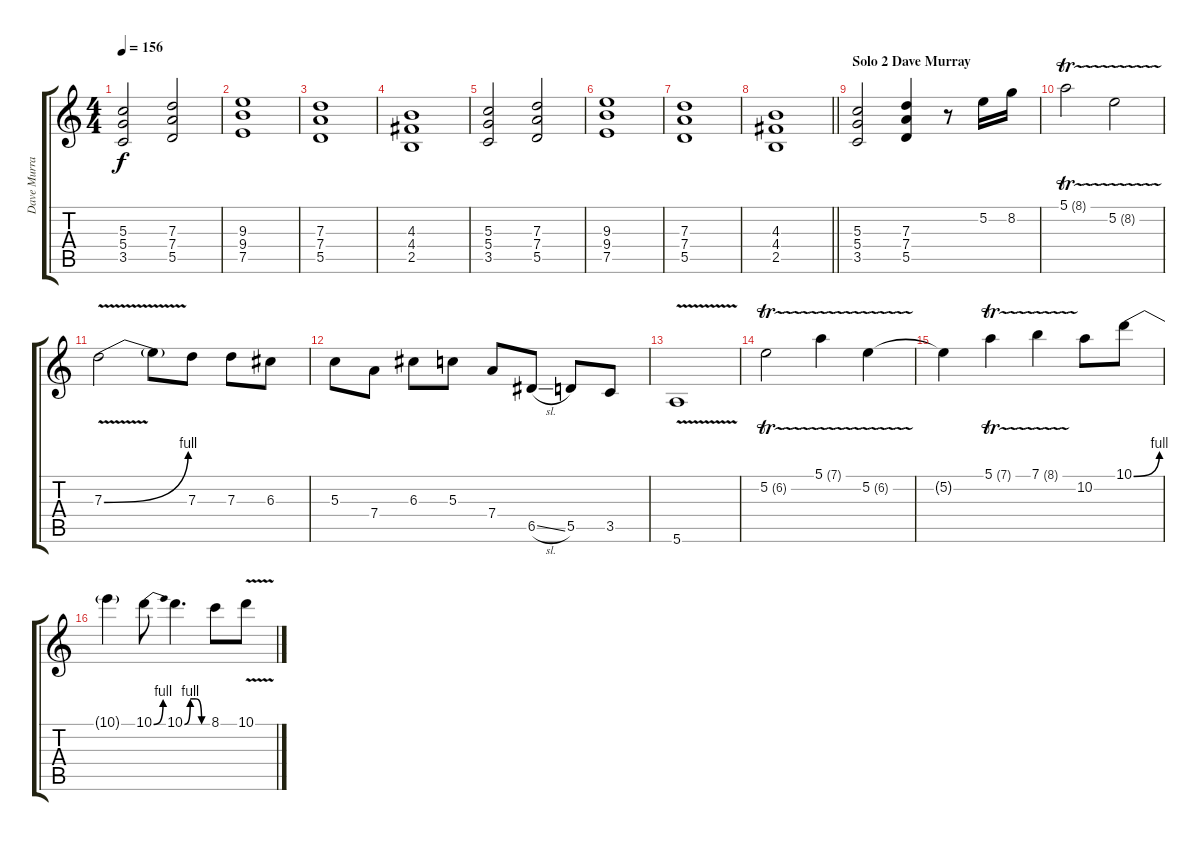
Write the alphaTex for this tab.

\track ("Dave Murray" "Dave Murra") {instrument distortionguitar}
\staff {score tabs}
\tuning (E4 B3 G3 D3 A2 E2) {hide}
\ts (4 4)
\tempo 156
\clef g2
\ks c
(5.3 5.4 3.5).2{dy f} (7.3 7.4 5.5).2 |
(9.3 9.4 7.5).1 |
(7.3 7.4 5.5).1 |
(4.3 4.4 2.5).1 |
(5.3 5.4 3.5).2 (7.3 7.4 5.5).2 |
(9.3 9.4 7.5).1 |
(7.3 7.4 5.5).1 |
\barLineRight lightlight
(4.3 4.4 2.5).1 |
\section ("" "Solo 2 Dave Murray")
(5.3 5.4 3.5).2 (7.3 7.4 5.5).4 r.8{volume 16} 5.2.16 8.2.16 |
5.1{tr (8 16)}.2{volume 16} 5.2{tr (8 16)}.2 |
7.3{be (bend 0 0 60 4) v}.2 7.3{t}.8 7.3.8 7.3.8 6.3.8 |
5.3.8 7.4.8 6.3.8 5.3.8 7.4.8 6.5{sl}.8 5.5.8 3.5.8 |
5.6{v}.1 |
5.2{tr (6 16)}.2 5.1{tr (7 16)}.4 5.2{tr (6 16)}.4 |
5.2{t}.4 5.1{tr (7 16)}.4 7.1{tr (8 16)}.4 10.2.8 10.1{be (bend 0 0 60 4)}.8 |
10.1{t}.4 10.1{be (bend 0 0 60 4)}.8 10.1{be (custom 0 0 15 4 30 4 45 0 60 0)}.4{d} 8.1.8 10.1{v}.8
